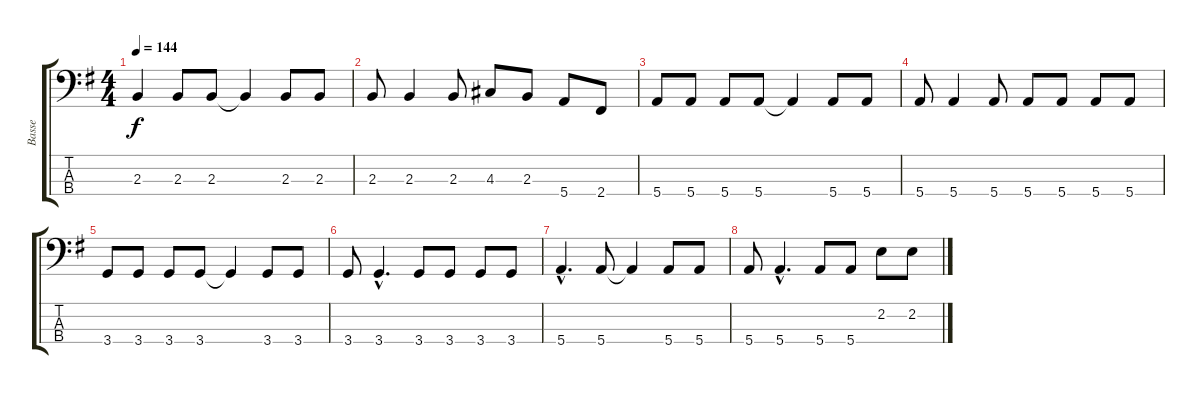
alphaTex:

\track ("Basse" "Basse") {instrument electricbassfinger}
\staff {score tabs}
\tuning (G2 D2 A1 E1) {hide}
\ts (4 4)
\tempo 144
\clef f4
\ks g
2.3.4{dy f} 2.3.8 2.3.8 2.3{t}.4 2.3.8 2.3.8 |
2.3.8 2.3.4 2.3.8 4.3.8 2.3.8 5.4.8 2.4.8 |
5.4.8 5.4.8 5.4.8 5.4.8 5.4{t}.4 5.4.8 5.4.8 |
5.4.8 5.4.4 5.4.8 5.4.8 5.4.8 5.4.8 5.4.8 |
3.4.8 3.4.8 3.4.8 3.4.8 3.4{t}.4 3.4.8 3.4.8 |
3.4.8 3.4{hac}.4{d} 3.4.8 3.4.8 3.4.8 3.4.8 |
5.4{hac}.4{d volume 0} 5.4.8 5.4{t}.4 5.4.8 5.4.8 |
5.4.8 5.4{hac}.4{d} 5.4.8 5.4.8 2.2.8 2.2.8
